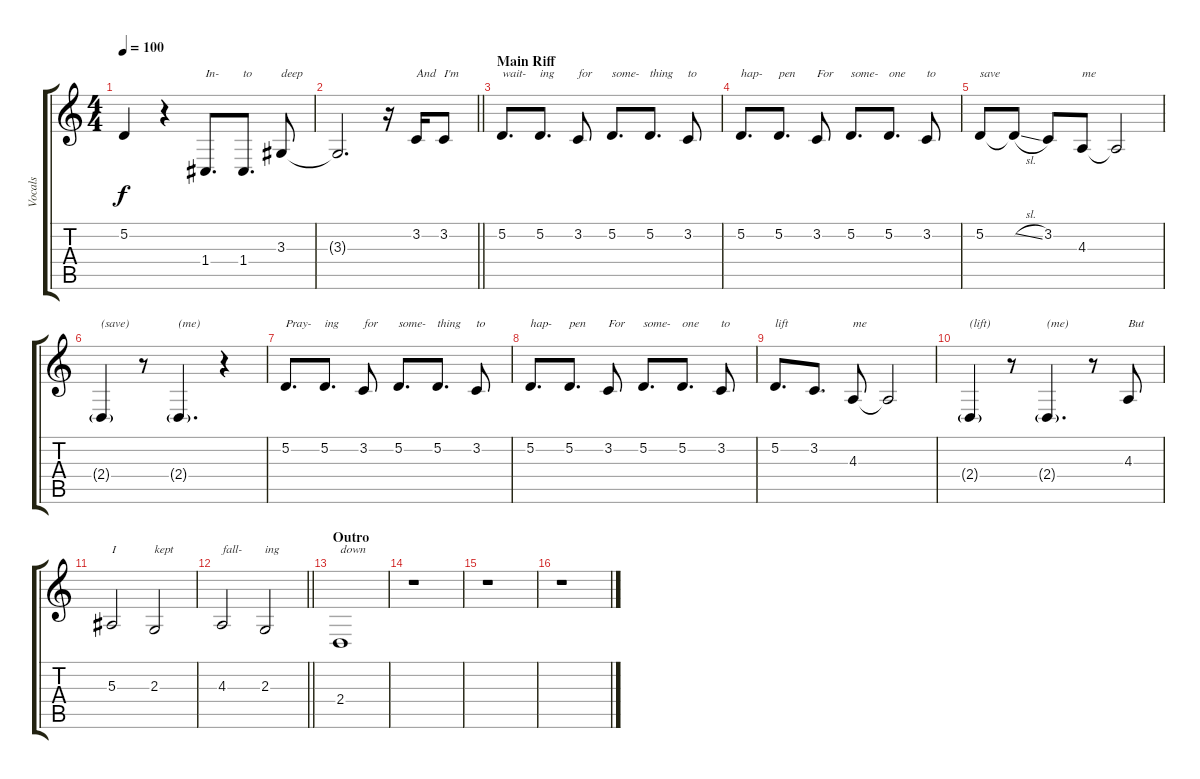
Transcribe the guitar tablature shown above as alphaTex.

\track ("Vocals" "Vocals") {instrument trumpet}
\staff {score tabs}
\tuning (D4 A3 F3 C3 G2 D2) {hide}
\ts (4 4)
\tempo 100
\clef g2
\ks c
5.2{t}.4{dy f} r.4 1.4.8{d txt "In-"} 1.4.8{d txt "to"} 3.3.8{txt "deep"} |
\barLineRight lightlight
3.3{t}.2{d} r.16 3.2.16{txt "And"} 3.2.8{txt "I'm"} |
\section ("" "Main Riff")
5.2.8{d txt "wait-"} 5.2.8{d txt "ing"} 3.2.8{txt "for"} 5.2.8{d txt "some-"} 5.2.8{d txt "thing"} 3.2.8{txt "to"} |
5.2.8{d txt "hap-"} 5.2.8{d txt "pen"} 3.2.8{txt "For"} 5.2.8{d txt "some-"} 5.2.8{d txt "one"} 3.2.8{txt "to"} |
5.2.8{txt "save"} 5.2{sl t}.8 3.2.8 4.3.8{txt "me"} 4.3{t}.2 |
2.4{g}.4{txt "(save)"} r.8 2.4{g}.4{d txt "(me)"} r.4 |
5.2.8{d txt "Pray-"} 5.2.8{d txt "ing"} 3.2.8{txt "for"} 5.2.8{d txt "some-"} 5.2.8{d txt "thing"} 3.2.8{txt "to"} |
5.2.8{d txt "hap-"} 5.2.8{d txt "pen"} 3.2.8{txt "For"} 5.2.8{d txt "some-"} 5.2.8{d txt "one"} 3.2.8{txt "to"} |
5.2.8{d txt "lift"} 3.2.8{d} 4.3.8{txt "me"} 4.3{t}.2 |
2.4{g}.4{txt "(lift)"} r.8 2.4{g}.4{d txt "(me)"} r.8 4.3.8{txt "But"} |
5.3.2{txt "I"} 2.3.2{txt "kept"} |
\barLineRight lightlight
4.3.2{txt "fall-"} 2.3.2{txt "ing"} |
\section ("" "Outro")
2.4.1{txt "down"} |
r.1 |
r.1 |
r.1
